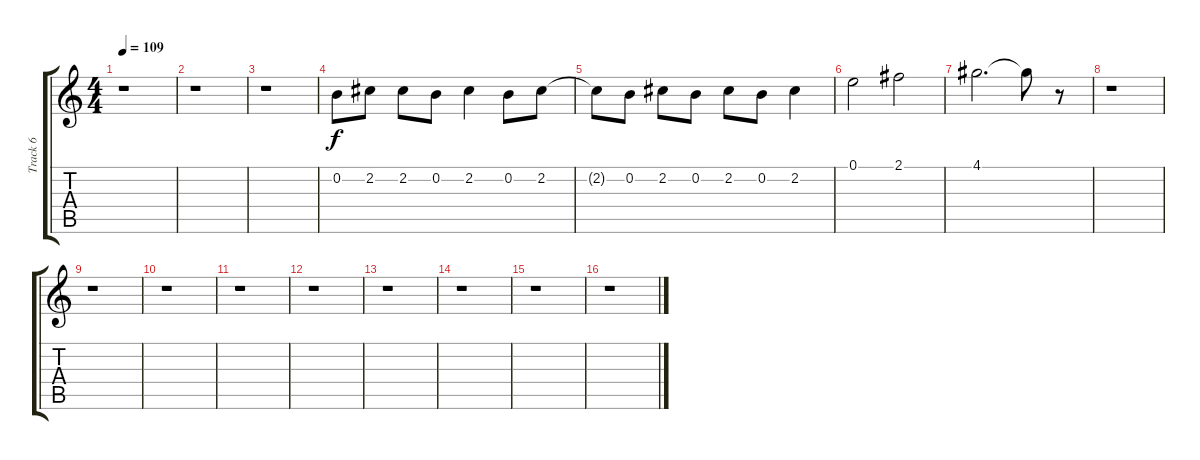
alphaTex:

\track ("Track 6" "Track 6") {instrument overdrivenguitar}
\staff {score tabs}
\tuning (E4 B3 G3 D3 A2 E2) {hide}
\ts (4 4)
\tempo 109
\clef g2
\ks c
r.1{dy f} |
r.1 |
r.1 |
0.2.8 2.2.8 2.2.8 0.2.8 2.2.4 0.2.8 2.2.8 |
2.2{t}.8 0.2.8 2.2.8 0.2.8 2.2.8 0.2.8 2.2.4 |
0.1.2 2.1.2 |
4.1.2{d} 4.1{t}.8 r.8 |
r.1 |
r.1 |
r.1 |
r.1 |
r.1 |
r.1 |
r.1 |
r.1 |
r.1
